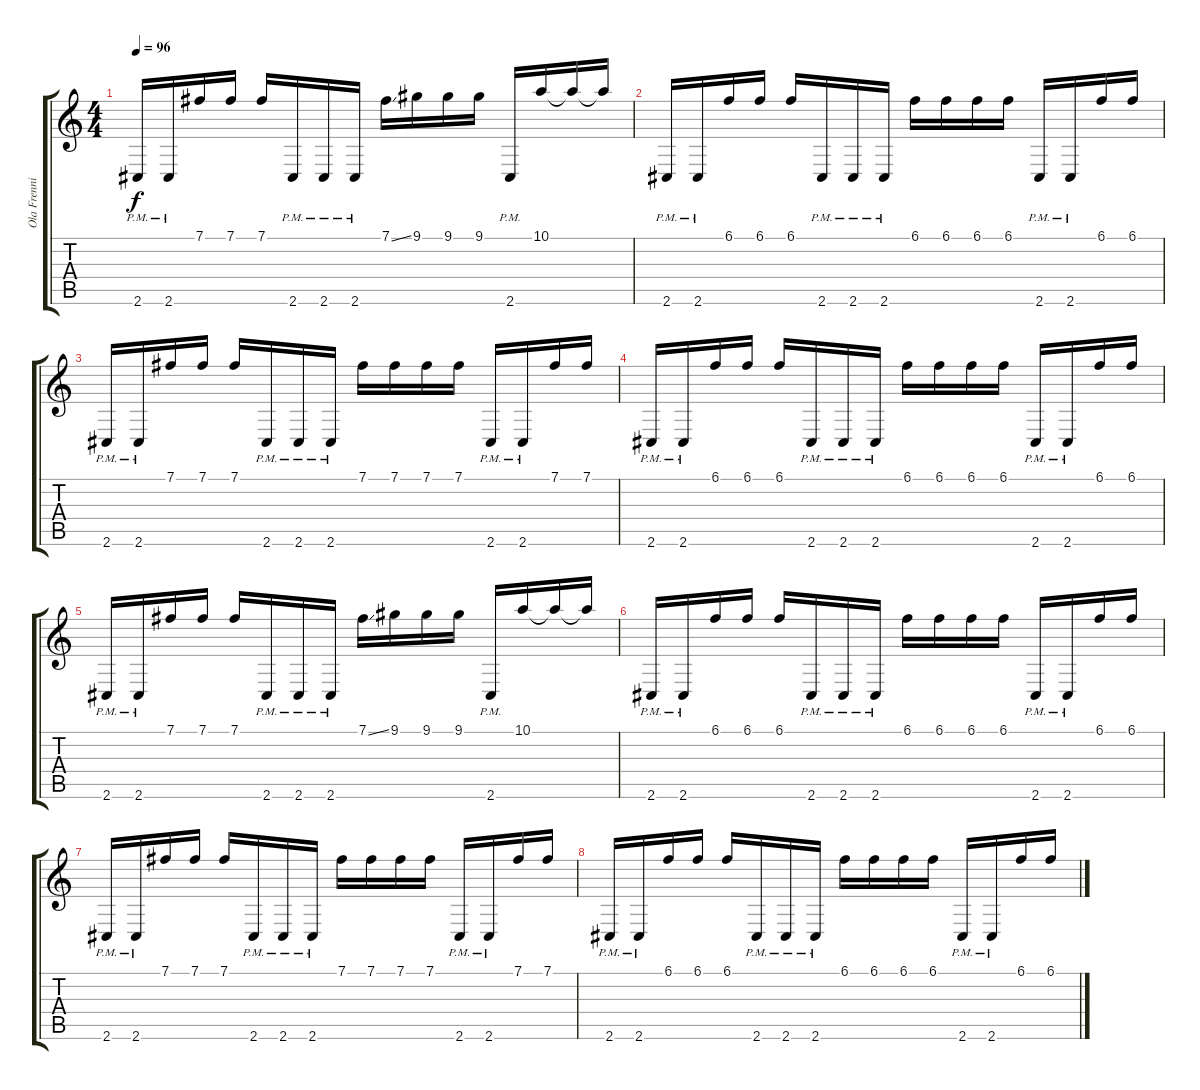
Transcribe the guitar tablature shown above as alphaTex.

\track ("Ola Frenning (Guitar)" "Ola Frenni") {instrument distortionguitar}
\staff {score tabs}
\tuning (B3 Gb3 D3 A2 E2 B1) {hide}
\ts (4 4)
\tempo 96
\clef g2
\ks c
2.6{pm}.16{dy f} 2.6{pm}.16 7.1.16 7.1.16 7.1.16 2.6{pm}.16 2.6{pm}.16 2.6{pm}.16 7.1{ss}.16 9.1.16 9.1.16 9.1.16 2.6{pm}.16 10.1.16 10.1{t}.16 10.1{t}.16 |
2.6{pm}.16 2.6{pm}.16 6.1.16 6.1.16 6.1.16 2.6{pm}.16 2.6{pm}.16 2.6{pm}.16 6.1.16 6.1.16 6.1.16 6.1.16 2.6{pm}.16 2.6{pm}.16 6.1.16 6.1.16 |
2.6{pm}.16 2.6{pm}.16 7.1.16 7.1.16 7.1.16 2.6{pm}.16 2.6{pm}.16 2.6{pm}.16 7.1.16 7.1.16 7.1.16 7.1.16 2.6{pm}.16 2.6{pm}.16 7.1.16 7.1.16 |
2.6{pm}.16 2.6{pm}.16 6.1.16 6.1.16 6.1.16 2.6{pm}.16 2.6{pm}.16 2.6{pm}.16 6.1.16 6.1.16 6.1.16 6.1.16 2.6{pm}.16 2.6{pm}.16 6.1.16 6.1.16 |
2.6{pm}.16 2.6{pm}.16 7.1.16 7.1.16 7.1.16 2.6{pm}.16 2.6{pm}.16 2.6{pm}.16 7.1{ss}.16 9.1.16 9.1.16 9.1.16 2.6{pm}.16 10.1.16 10.1{t}.16 10.1{t}.16 |
2.6{pm}.16 2.6{pm}.16 6.1.16 6.1.16 6.1.16 2.6{pm}.16 2.6{pm}.16 2.6{pm}.16 6.1.16 6.1.16 6.1.16 6.1.16 2.6{pm}.16 2.6{pm}.16 6.1.16 6.1.16 |
2.6{pm}.16 2.6{pm}.16 7.1.16 7.1.16 7.1.16 2.6{pm}.16 2.6{pm}.16 2.6{pm}.16 7.1.16 7.1.16 7.1.16 7.1.16 2.6{pm}.16 2.6{pm}.16 7.1.16 7.1.16 |
2.6{pm}.16 2.6{pm}.16 6.1.16 6.1.16 6.1.16 2.6{pm}.16 2.6{pm}.16 2.6{pm}.16 6.1.16 6.1.16 6.1.16 6.1.16 2.6{pm}.16 2.6{pm}.16 6.1.16 6.1.16
